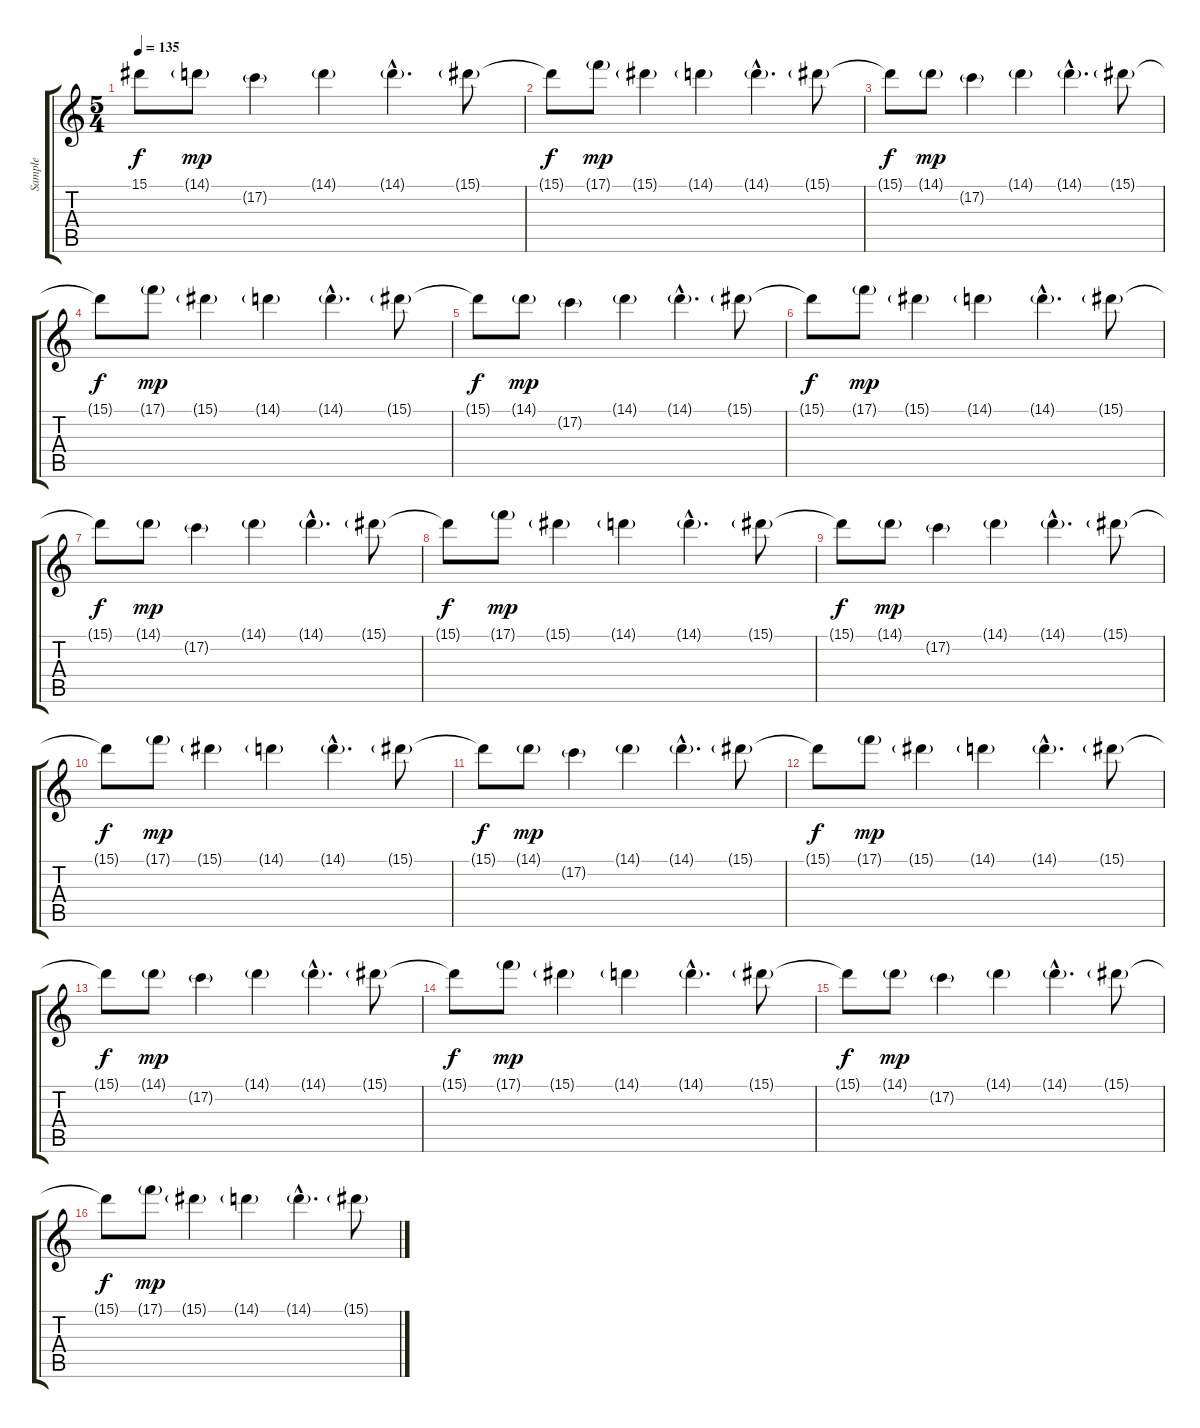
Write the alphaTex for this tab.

\track ("Sample" "Sample") {instrument lead2sawtooth}
\staff {score tabs}
\tuning (C5 G4 Eb4 Bb3 F3 C3) {hide}
\ts (5 4)
\tempo 135
\clef g2
\ks c
15.1{t}.8{dy f} 14.1{g}.8{dy mp} 17.2{g}.4 14.1{g}.4 14.1{g hac}.4{d} 15.1{g}.8 |
15.1{t}.8{dy f} 17.1{g}.8{dy mp} 15.1{g}.4 14.1{g}.4 14.1{g hac}.4{d} 15.1{g}.8 |
15.1{t}.8{dy f} 14.1{g}.8{dy mp} 17.2{g}.4 14.1{g}.4 14.1{g hac}.4{d} 15.1{g}.8 |
15.1{t}.8{dy f} 17.1{g}.8{dy mp} 15.1{g}.4 14.1{g}.4 14.1{g hac}.4{d} 15.1{g}.8 |
15.1{t}.8{dy f} 14.1{g}.8{dy mp} 17.2{g}.4 14.1{g}.4 14.1{g hac}.4{d} 15.1{g}.8 |
15.1{t}.8{dy f} 17.1{g}.8{dy mp} 15.1{g}.4 14.1{g}.4 14.1{g hac}.4{d} 15.1{g}.8 |
15.1{t}.8{dy f} 14.1{g}.8{dy mp} 17.2{g}.4 14.1{g}.4 14.1{g hac}.4{d} 15.1{g}.8 |
15.1{t}.8{dy f} 17.1{g}.8{dy mp} 15.1{g}.4 14.1{g}.4 14.1{g hac}.4{d} 15.1{g}.8 |
15.1{t}.8{dy f} 14.1{g}.8{dy mp} 17.2{g}.4 14.1{g}.4 14.1{g hac}.4{d} 15.1{g}.8 |
15.1{t}.8{dy f} 17.1{g}.8{dy mp} 15.1{g}.4 14.1{g}.4 14.1{g hac}.4{d} 15.1{g}.8 |
15.1{t}.8{dy f} 14.1{g}.8{dy mp} 17.2{g}.4 14.1{g}.4 14.1{g hac}.4{d} 15.1{g}.8 |
15.1{t}.8{dy f} 17.1{g}.8{dy mp} 15.1{g}.4 14.1{g}.4 14.1{g hac}.4{d} 15.1{g}.8 |
15.1{t}.8{dy f} 14.1{g}.8{dy mp} 17.2{g}.4 14.1{g}.4 14.1{g hac}.4{d} 15.1{g}.8 |
15.1{t}.8{dy f} 17.1{g}.8{dy mp} 15.1{g}.4 14.1{g}.4 14.1{g hac}.4{d} 15.1{g}.8 |
15.1{t}.8{dy f} 14.1{g}.8{dy mp} 17.2{g}.4 14.1{g}.4 14.1{g hac}.4{d} 15.1{g}.8 |
15.1{t}.8{dy f} 17.1{g}.8{dy mp} 15.1{g}.4 14.1{g}.4 14.1{g hac}.4{d} 15.1{g}.8
